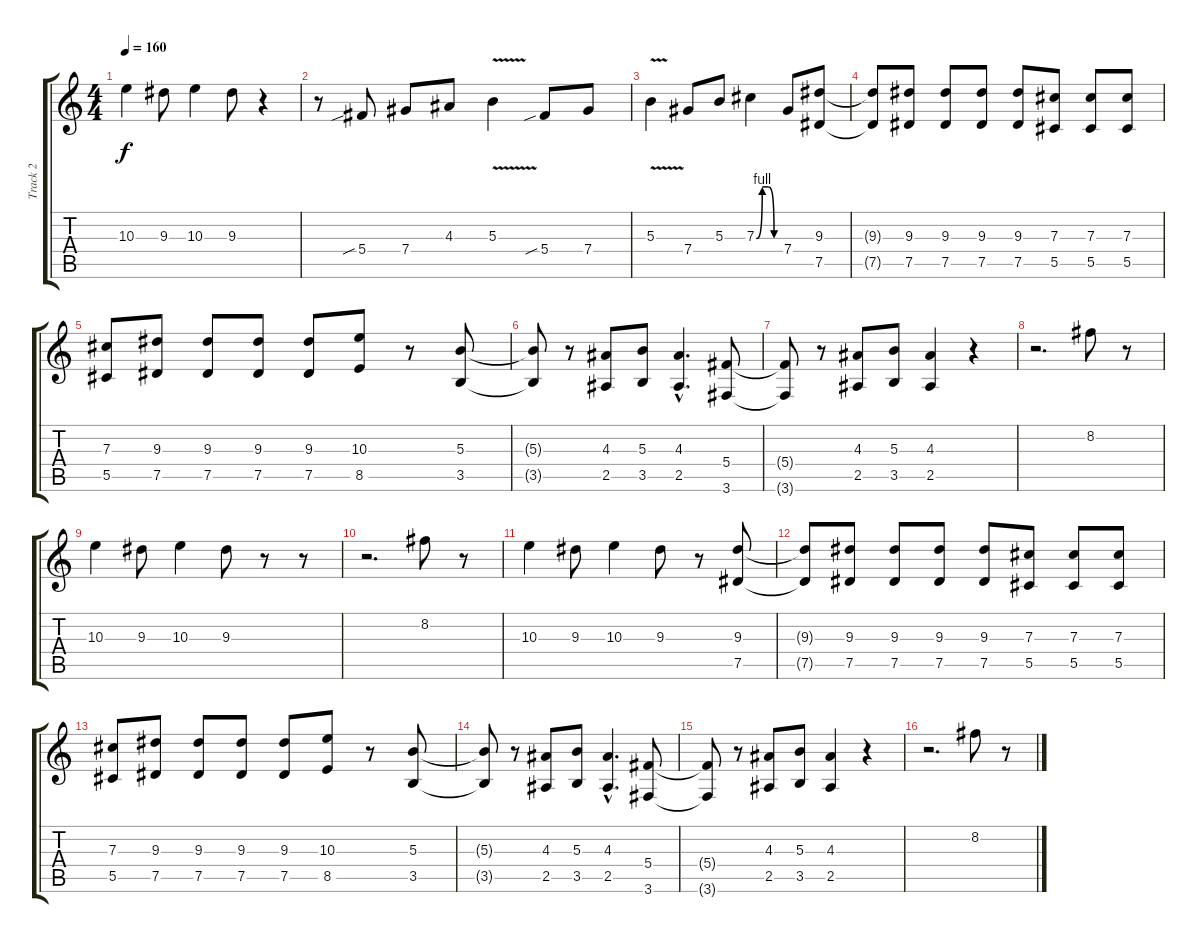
\track ("Track 2" "Track 2") {instrument overdrivenguitar}
\staff {score tabs}
\tuning (Eb4 Bb3 Gb3 Db3 Ab2 Eb2) {hide}
\ts (4 4)
\tempo 160
\clef g2
\ks c
10.3.4{dy f} 9.3.8 10.3.4 9.3.8 r.4 |
r.8 5.4{sib}.8 7.4.8 4.3.8 5.3{v}.4 5.4{sib}.8 7.4.8 |
5.3{v}.4 7.4.8 5.3.8 7.3{be (custom 0 0 15 4 30 4 45 0 60 0)}.4 7.4.8 (9.3 7.5).8 |
(9.3{t} 7.5{t}).8 (9.3 7.5).8 (9.3 7.5).8 (9.3 7.5).8 (9.3 7.5).8 (7.3 5.5).8 (7.3 5.5).8 (7.3 5.5).8 |
(7.3 5.5).8 (9.3 7.5).8 (9.3 7.5).8 (9.3 7.5).8 (9.3 7.5).8 (10.3 8.5).8 r.8 (5.3 3.5).8 |
(5.3{t} 3.5{t}).8 r.8 (4.3 2.5).8 (5.3 3.5).8 (4.3{hac} 2.5{hac}).4{d} (5.4 3.6).8 |
(5.4{t} 3.6{t}).8 r.8 (4.3 2.5).8 (5.3 3.5).8 (4.3 2.5).4 r.4 |
r.2{d} 8.2.8 r.8 |
10.3.4 9.3.8 10.3.4 9.3.8 r.8 r.8 |
r.2{d} 8.2.8 r.8 |
10.3.4 9.3.8 10.3.4 9.3.8 r.8 (9.3 7.5).8 |
(9.3{t} 7.5{t}).8 (9.3 7.5).8 (9.3 7.5).8 (9.3 7.5).8 (9.3 7.5).8 (7.3 5.5).8 (7.3 5.5).8 (7.3 5.5).8 |
(7.3 5.5).8 (9.3 7.5).8 (9.3 7.5).8 (9.3 7.5).8 (9.3 7.5).8 (10.3 8.5).8 r.8 (5.3 3.5).8 |
(5.3{t} 3.5{t}).8 r.8 (4.3 2.5).8 (5.3 3.5).8 (4.3{hac} 2.5{hac}).4{d} (5.4 3.6).8 |
(5.4{t} 3.6{t}).8 r.8 (4.3 2.5).8 (5.3 3.5).8 (4.3 2.5).4 r.4 |
r.2{d} 8.2.8 r.8
